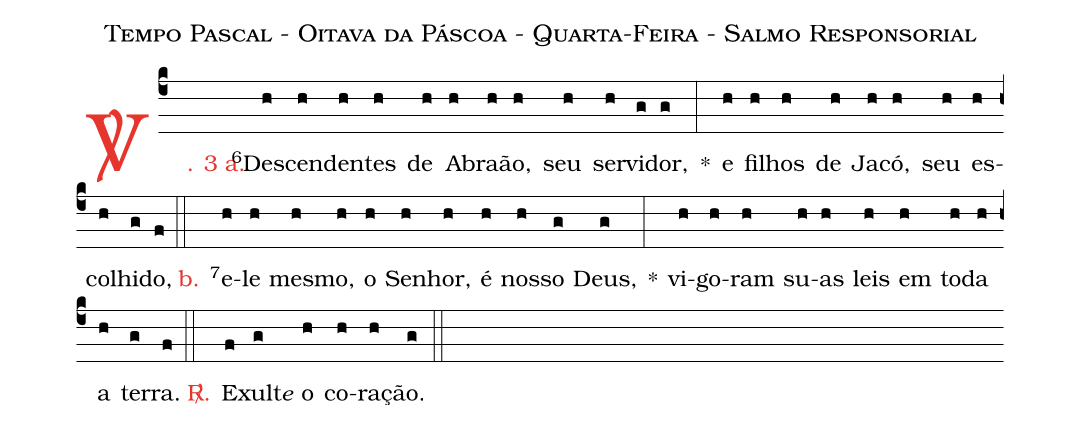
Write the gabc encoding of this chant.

name: Tempo Pascal - Oitava da Páscoa - Quarta-Feira - Salmo Responsorial;
%%
(c4)

<c><sp>V/</sp>. 3 a.</c>() <v>\VSup{6}</v>Des(h)cen(h)den(h)tes(h) de(h) A(h)bra(h)ão,(h) seu(h) ser(h)vi(g)dor,(g) *(:)
e(h) fi(h)lhos(h) de(h) Ja(h)có,(h) seu(h) es(h)co(h)lhi(g)do,(f)

(::)

<nlba><c>b.</c>() <v>\VSup{7}</v>e</nlba>(h)le(h) mes(h)mo,(h) o(h) Se(h)nhor,(h) é(h) nos(h)so(g) Deus,(g) *(:)
vi(h)go(h)ram(h) su(h)as(h) leis(h) em(h) to(h)da(h) a(h) ter(g)ra.(f)

(::)

<nlba><c><sp>R/</sp>.</c>() E</nlba>(f)xul(g)t<e>e</e> o(h) co(h)ra(h)ção.(g)

(::)
